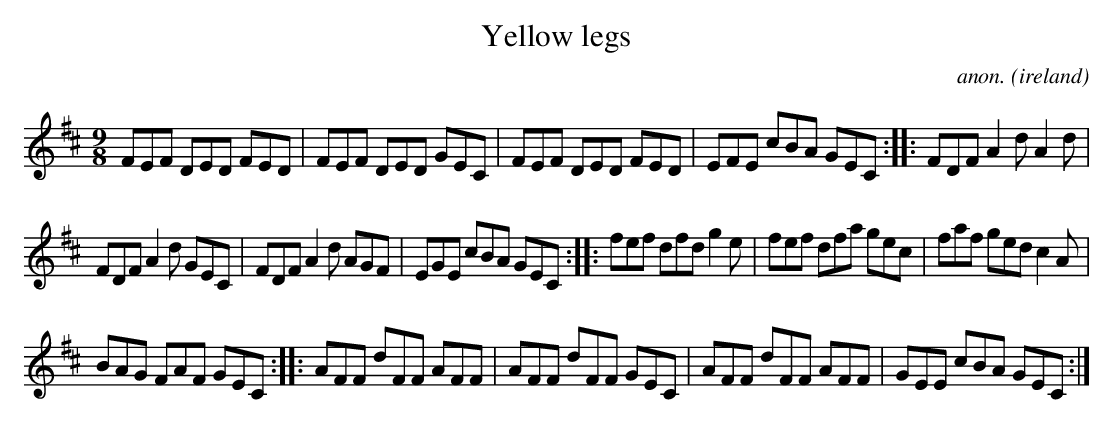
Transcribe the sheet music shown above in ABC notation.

X:1
T:Yellow legs
O:ireland
C:anon.
M:9/8
L:1/8
K:D
FEF DED FED|FEF DED GEC|FEF DED FED|EFE cBA GEC::FDF A2d A2d|
FDF A2d GEC|FDF A2d AGF|EGE cBA GEC::fef dfd g2e|fef dfa gec|faf ged c2A|
BAG FAF GEC::AFF dFF AFF|AFF dFF GEC|AFF dFF AFF|GEE cBA GEC:|
